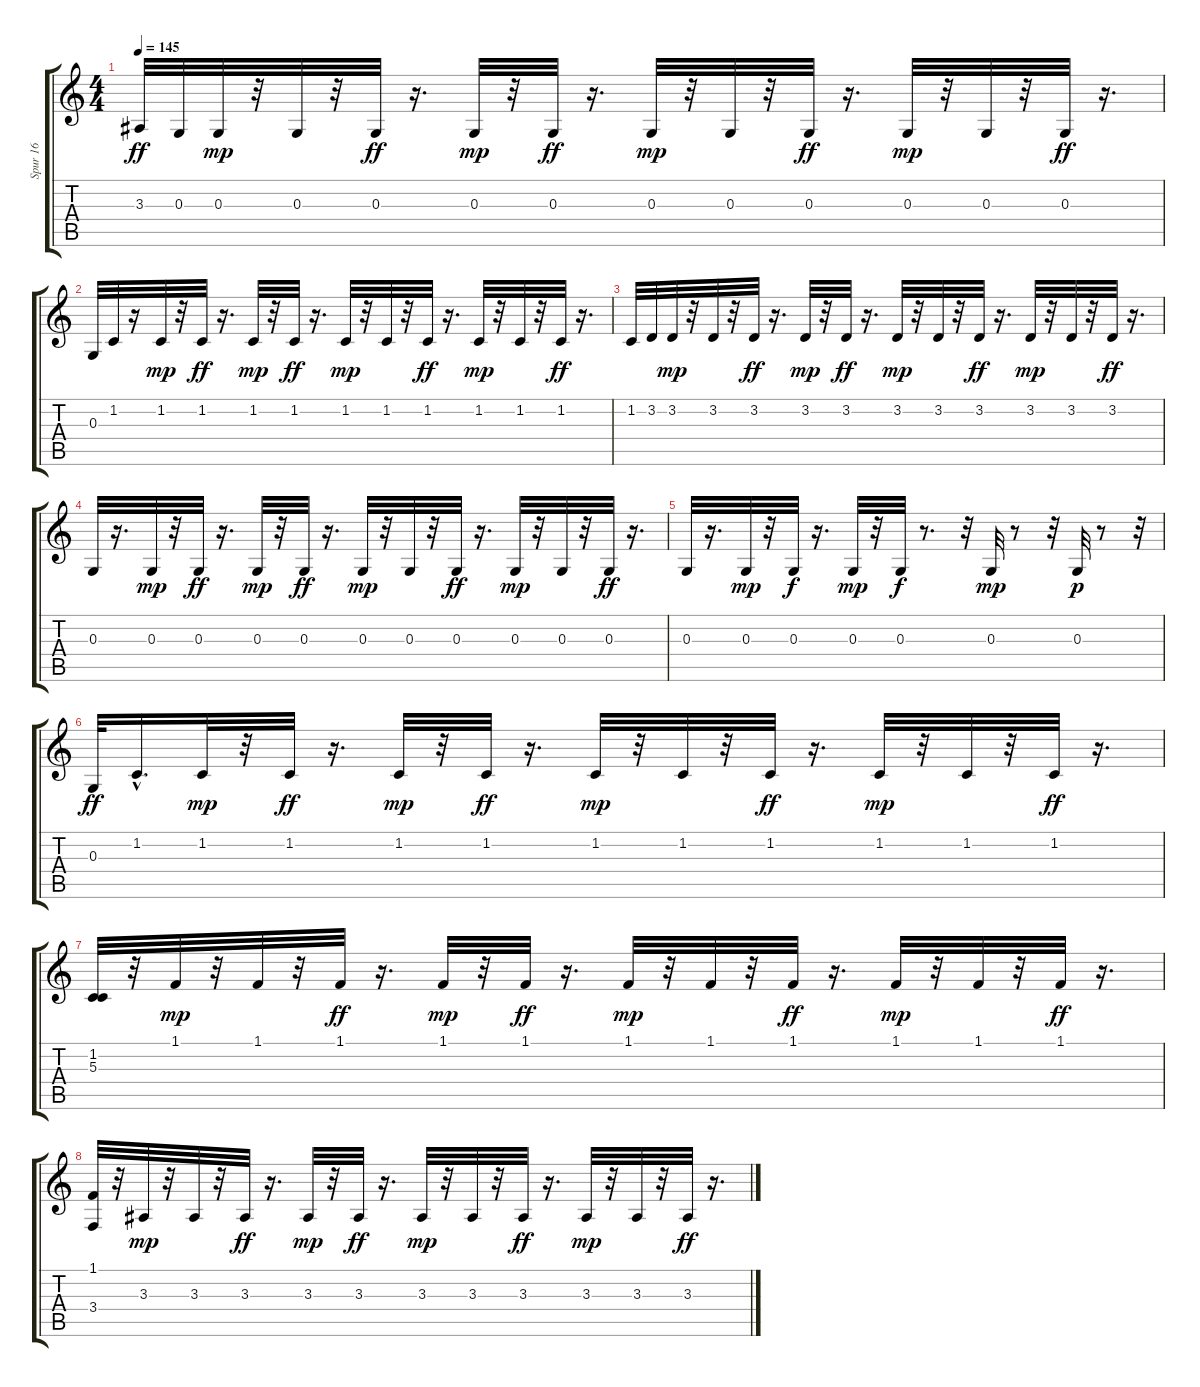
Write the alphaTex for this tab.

\track ("Spur 16" "Spur 16") {instrument lead8bassandlead}
\staff {score tabs}
\tuning (E4 B3 G3 D3 A2 E2) {hide}
\ts (4 4)
\tempo 145
\clef g2
\ks c
3.3.32{dy ff balance 10} 0.3.32 0.3.32{dy mp} r.32 0.3.32{balance 2} r.32 0.3.32{dy ff balance 8} r.16{d} 0.3.32{dy mp balance 10} r.32 0.3.32{dy ff balance 5} r.16{d} 0.3.32{dy mp balance 10} r.32 0.3.32{balance 14} r.32 0.3.32{dy ff balance 2} r.16{d} 0.3.32{dy mp balance 10} r.32 0.3.32{balance 2} r.32 0.3.32{dy ff balance 1} r.16{d} |
0.3.32{balance 2} 1.2.32 r.16 1.2.32{dy mp balance 10} r.32 1.2.32{dy ff balance 2} r.16{d} 1.2.32{dy mp balance 10} r.32 1.2.32{dy ff balance 2} r.16{d} 1.2.32{dy mp balance 6} r.32 1.2.32{balance 14} r.32 1.2.32{dy ff balance 0} r.16{d} 1.2.32{dy mp balance 10} r.32 1.2.32{balance 14} r.32 1.2.32{dy ff balance 15} r.16{d} |
1.2.32{balance 10} 3.2.32 3.2.32{dy mp} r.32 3.2.32{balance 2} r.32 3.2.32{dy ff balance 8} r.16{d} 3.2.32{dy mp balance 10} r.32 3.2.32{dy ff balance 5} r.16{d} 3.2.32{dy mp balance 10} r.32 3.2.32{balance 15} r.32 3.2.32{dy ff balance 1} r.16{d} 3.2.32{dy mp balance 10} r.32 3.2.32{balance 2} r.32 3.2.32{dy ff balance 1} r.16{d} |
0.3.32{balance 2} r.16{d} 0.3.32{dy mp balance 10} r.32 0.3.32{dy ff balance 2} r.16{d} 0.3.32{dy mp balance 10} r.32 0.3.32{dy ff balance 2} r.16{d} 0.3.32{dy mp balance 6} r.32 0.3.32{balance 14} r.32 0.3.32{dy ff balance 0} r.16{d} 0.3.32{dy mp balance 10} r.32 0.3.32{balance 14} r.32 0.3.32{dy ff balance 15} r.16{d} |
0.3.32{balance 2} r.16{d} 0.3.32{dy mp balance 10} r.32 0.3.32{dy f balance 2} r.16{d} 0.3.32{dy mp balance 10} r.32 0.3.32{dy f balance 2} r.8{d} r.32 0.3.32{dy mp balance 10} r.8 r.32 0.3.32{dy p balance 15} r.8 r.32 |
0.3.32{dy ff balance 2} 1.2{hac}.16{d} 1.2.32{dy mp balance 10} r.32 1.2.32{dy ff balance 2} r.16{d} 1.2.32{dy mp balance 10} r.32 1.2.32{dy ff balance 2} r.16{d} 1.2.32{dy mp balance 6} r.32 1.2.32{balance 14} r.32 1.2.32{dy ff balance 0} r.16{d} 1.2.32{dy mp balance 10} r.32 1.2.32{balance 14} r.32 1.2.32{dy ff balance 15} r.16{d} |
(1.2 5.3).32{balance 10} r.32 1.1.32{dy mp} r.32 1.1.32{balance 2} r.32 1.1.32{dy ff balance 8} r.16{d} 1.1.32{dy mp balance 10} r.32 1.1.32{dy ff balance 5} r.16{d} 1.1.32{dy mp balance 10} r.32 1.1.32{balance 15} r.32 1.1.32{dy ff balance 1} r.16{d} 1.1.32{dy mp balance 10} r.32 1.1.32{balance 2} r.32 1.1.32{dy ff balance 1} r.16{d} |
(1.1 3.4).32{balance 2} r.32 3.3.32{dy mp} r.32 3.3.32{balance 10} r.32 3.3.32{dy ff balance 2} r.16{d} 3.3.32{dy mp balance 10} r.32 3.3.32{dy ff balance 2} r.16{d} 3.3.32{dy mp balance 10} r.32 3.3.32{balance 16} r.32 3.3.32{dy ff balance 1} r.16{d} 3.3.32{dy mp balance 10} r.32 3.3.32{balance 14} r.32 3.3.32{dy ff balance 15} r.16{d}
